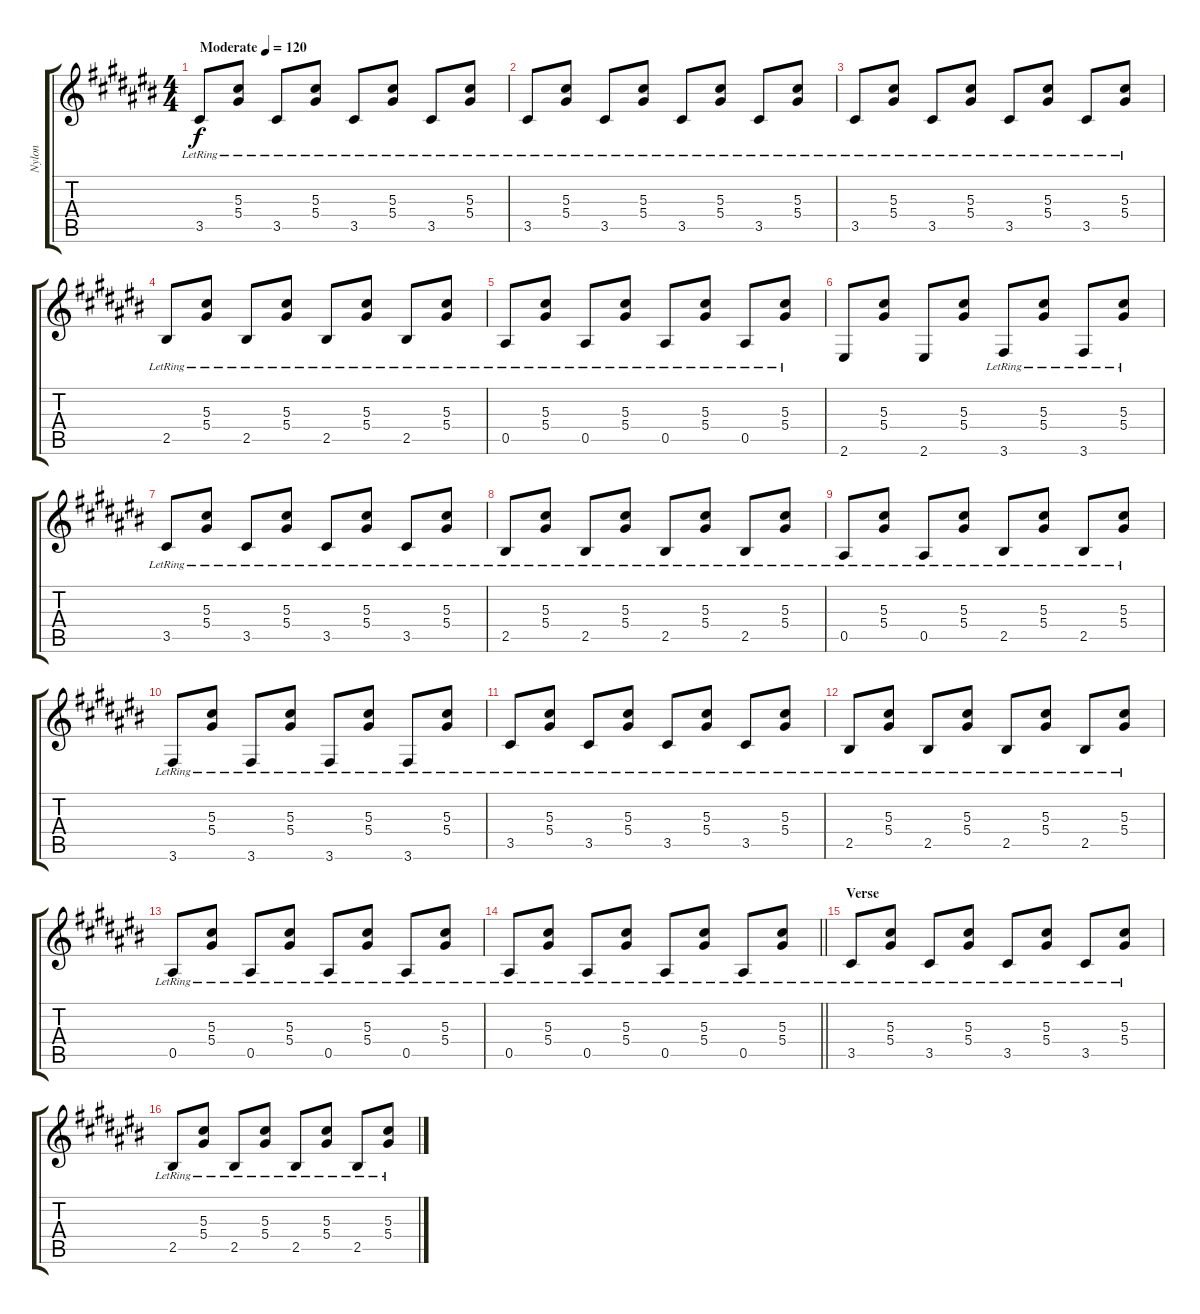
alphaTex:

\track ("Nylon" "Nylon") {instrument acousticguitarnylon}
\staff {score tabs}
\tuning (F4 C4 Ab3 Eb3 Bb2 Eb2) {hide}
\ts (4 4)
\tempo (120 "Moderate")
\clef g2
\ks c#
3.5{lr}.8{dy f instrument acousticguitarnylon} (5.3{lr} 5.4{lr}).8 3.5{lr}.8 (5.3{lr} 5.4{lr}).8 3.5{lr}.8 (5.3{lr} 5.4{lr}).8 3.5{lr}.8 (5.3{lr} 5.4{lr}).8 |
3.5{lr}.8 (5.3{lr} 5.4{lr}).8 3.5{lr}.8 (5.3{lr} 5.4{lr}).8 3.5{lr}.8 (5.3{lr} 5.4{lr}).8 3.5{lr}.8 (5.3{lr} 5.4{lr}).8 |
3.5{lr}.8 (5.3{lr} 5.4{lr}).8 3.5{lr}.8 (5.3{lr} 5.4{lr}).8 3.5{lr}.8 (5.3{lr} 5.4{lr}).8 3.5{lr}.8 (5.3{lr} 5.4{lr}).8 |
2.5{lr}.8 (5.3{lr} 5.4{lr}).8 2.5{lr}.8 (5.3{lr} 5.4{lr}).8 2.5{lr}.8 (5.3{lr} 5.4{lr}).8 2.5{lr}.8 (5.3{lr} 5.4{lr}).8 |
0.5{lr}.8 (5.3{lr} 5.4{lr}).8 0.5{lr}.8 (5.3{lr} 5.4{lr}).8 0.5{lr}.8 (5.3{lr} 5.4{lr}).8 0.5{lr}.8 (5.3{lr} 5.4{lr}).8 |
2.6.8 (5.3 5.4).8 2.6.8 (5.3 5.4).8 3.6{lr}.8 (5.3{lr} 5.4{lr}).8 3.6{lr}.8 (5.3{lr} 5.4{lr}).8 |
3.5{lr}.8 (5.3{lr} 5.4{lr}).8 3.5{lr}.8 (5.3{lr} 5.4{lr}).8 3.5{lr}.8 (5.3{lr} 5.4{lr}).8 3.5{lr}.8 (5.3{lr} 5.4{lr}).8 |
2.5{lr}.8 (5.3{lr} 5.4{lr}).8 2.5{lr}.8 (5.3{lr} 5.4{lr}).8 2.5{lr}.8 (5.3{lr} 5.4{lr}).8 2.5{lr}.8 (5.3{lr} 5.4{lr}).8 |
0.5{lr}.8 (5.3{lr} 5.4{lr}).8 0.5{lr}.8 (5.3{lr} 5.4{lr}).8 2.5{lr}.8 (5.3{lr} 5.4{lr}).8 2.5{lr}.8 (5.3{lr} 5.4{lr}).8 |
3.6{lr}.8 (5.3{lr} 5.4{lr}).8 3.6{lr}.8 (5.3{lr} 5.4{lr}).8 3.6{lr}.8 (5.3{lr} 5.4{lr}).8 3.6{lr}.8 (5.3{lr} 5.4{lr}).8 |
3.5{lr}.8 (5.3{lr} 5.4{lr}).8 3.5{lr}.8 (5.3{lr} 5.4{lr}).8 3.5{lr}.8 (5.3{lr} 5.4{lr}).8 3.5{lr}.8 (5.3{lr} 5.4{lr}).8 |
2.5{lr}.8 (5.3{lr} 5.4{lr}).8 2.5{lr}.8 (5.3{lr} 5.4{lr}).8 2.5{lr}.8 (5.3{lr} 5.4{lr}).8 2.5{lr}.8 (5.3{lr} 5.4{lr}).8 |
0.5{lr}.8 (5.3{lr} 5.4{lr}).8 0.5{lr}.8 (5.3{lr} 5.4{lr}).8 0.5{lr}.8 (5.3{lr} 5.4{lr}).8 0.5{lr}.8 (5.3{lr} 5.4{lr}).8 |
\barLineRight lightlight
0.5{lr}.8 (5.3{lr} 5.4{lr}).8 0.5{lr}.8 (5.3{lr} 5.4{lr}).8 0.5{lr}.8 (5.3{lr} 5.4{lr}).8 0.5{lr}.8 (5.3{lr} 5.4{lr}).8 |
\section ("" "Verse")
3.5{lr}.8 (5.3{lr} 5.4{lr}).8 3.5{lr}.8 (5.3{lr} 5.4{lr}).8 3.5{lr}.8 (5.3{lr} 5.4{lr}).8 3.5{lr}.8 (5.3{lr} 5.4{lr}).8 |
2.5{lr}.8 (5.3{lr} 5.4{lr}).8 2.5{lr}.8 (5.3{lr} 5.4{lr}).8 2.5{lr}.8 (5.3{lr} 5.4{lr}).8 2.5{lr}.8 (5.3{lr} 5.4{lr}).8
